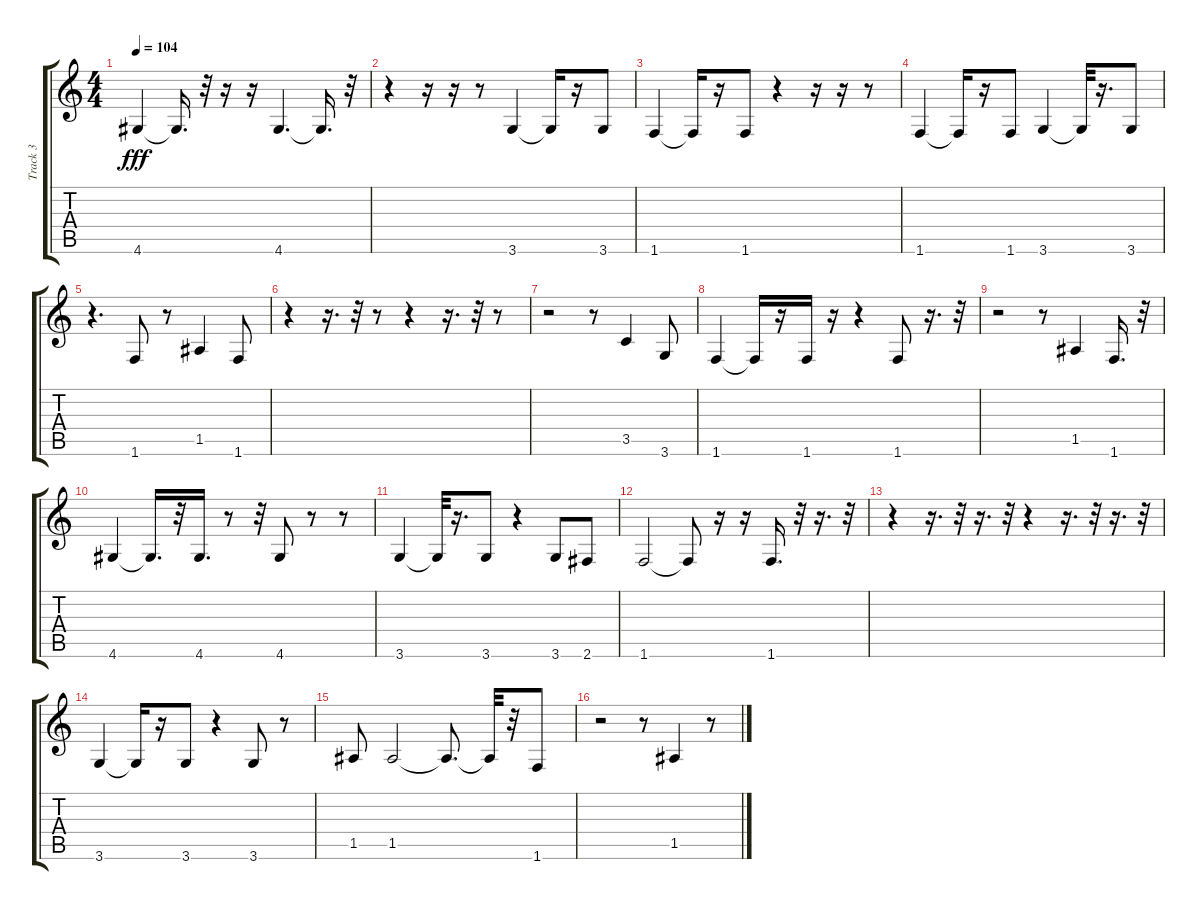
\track ("Track 3" "Track 3") {solo instrument electricbassfinger}
\staff {score tabs}
\tuning (E4 B3 G3 D3 A2 E2) {hide}
\ts (4 4)
\tempo 104
\clef g2
\ks c
4.6.4{dy fff} 4.6{t}.16{d} r.32 r.16 r.16 4.6.4{d} 4.6{t}.16{d} r.32 |
r.4 r.16 r.16 r.8 3.6.4 3.6{t}.16 r.16 3.6.8 |
1.6.4 1.6{t}.16 r.16 1.6.8 r.4 r.16 r.16 r.8 |
1.6.4 1.6{t}.16 r.16 1.6.8 3.6.4 3.6{t}.32 r.16{d} 3.6.8 |
r.4{d} 1.6.8 r.8 1.5.4 1.6.8 |
r.4 r.16{d} r.32 r.8 r.4 r.16{d} r.32 r.8 |
r.2 r.8 3.5.4 3.6.8 |
1.6.4 1.6{t}.16 r.16 1.6.16 r.16 r.4 1.6.8 r.16{d} r.32 |
r.2 r.8 1.5.4 1.6.16{d} r.32 |
4.6.4 4.6{t}.16{d} r.32 4.6.16{d} r.8 r.32 4.6.8 r.8 r.8 |
3.6.4 3.6{t}.32 r.16{d} 3.6.8 r.4 3.6.8 2.6.8 |
1.6.2 1.6{t}.8 r.16 r.16 1.6.16{d} r.32 r.16{d} r.32 |
r.4 r.16{d} r.32 r.16{d} r.32 r.4 r.16{d} r.32 r.16{d} r.32 |
3.6.4 3.6{t}.16 r.16 3.6.8 r.4 3.6.8 r.8 |
1.5.8 1.5.2 1.5{t}.8{d} 1.5{t}.32 r.32 1.6.8 |
r.2 r.8 1.5.4 r.8
